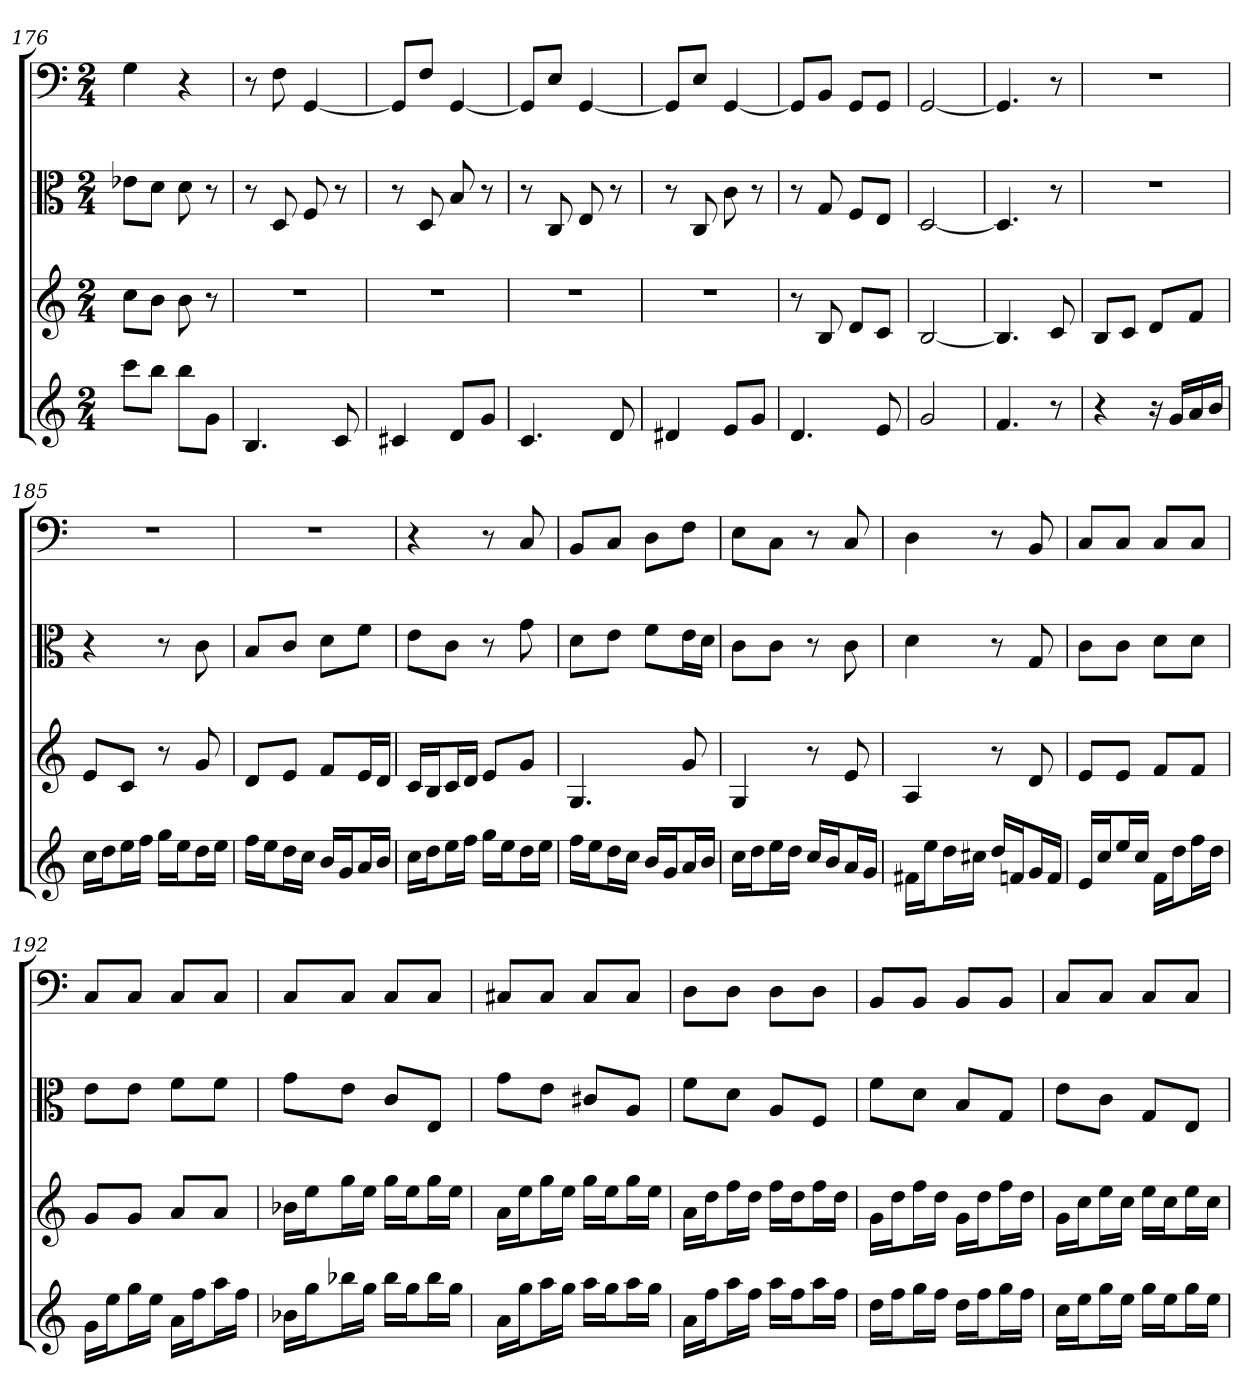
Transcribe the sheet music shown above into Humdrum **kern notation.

**kern	**kern	**kern	**kern
*part4	*part3	*part2	*part1
*staff4	*staff3	*staff2	*staff1
*	*	*clefC3	*clefF4
*k[]	*k[]	*k[]	*k[]
*C:	*C:	*C:	*C:
*M2/4	*M2/4	*M2/4	*M2/4
=176	=176	=176	=176
8cccL	8ccL	8e-X\L	4G
8bbJ	8bJ	8d\J	.
8bbL	8b	8d	4r
8gJ	8r	8r	.
=177	=177	=177	=177
4.B	2r	8r	8r
.	.	8D	8F
.	.	8F	[4GG
8c	.	8r	.
=178	=178	=178	=178
4c#X	2r	8r	8GG/L]
.	.	8D	8F/J
8dL	.	8B	[4GG
8gJ	.	8r	.
=179	=179	=179	=179
4.c	2r	8r	8GG/L]
.	.	8C	8E/J
.	.	8E	[4GG
8d	.	8r	.
=180	=180	=180	=180
4d#X	2r	8r	8GG/L]
.	.	8C	8E/J
8eL	.	8c	[4GG
8gJ	.	8r	.
=181	=181	=181	=181
4.d	8r	8r	8GG/L]
.	8B	8G	8BB/J
.	8dL	8F/L	8GG/L
8e	8cJ	8E/J	8GG/J
=182	=182	=182	=182
2g	[2B	[2D	[2GG
=183	=183	=183	=183
4.f	4.B]	4.D]	4.GG]
8r	8c	8r	8r
=184	=184	=184	=184
4r	8BL	2r	2r
.	8cJ	.	.
16r	8dL	.	.
16gLL	.	.	.
16a	8fJ	.	.
16bJJ	.	.	.
=185	=185	=185	=185
16ccLL	8eL	4r	2r
16ddJ	.	.	.
16eeL	8cJ	.	.
16ffJJ	.	.	.
16ggLL	8r	8r	.
16eeJ	.	.	.
16ddL	8g	8c	.
16eeJJ	.	.	.
=186	=186	=186	=186
16ffLL	8dL	8B/L	2r
16eeJ	.	.	.
16ddL	8eJ	8c/J	.
16ccJJ	.	.	.
16bLL	8fL	8d\L	.
16gJ	.	.	.
16aL	16eL	8f\J	.
16bJJ	16dJJ	.	.
=187	=187	=187	=187
16ccLL	16cLL	8e\L	4r
16ddJ	16BJ	.	.
16eeL	16cL	8c\J	.
16ffJJ	16dJJ	.	.
16ggLL	8eL	8r	8r
16eeJ	.	.	.
16ddL	8gJ	8g	8C
16eeJJ	.	.	.
=188	=188	=188	=188
16ffLL	4.G	8d\L	8BB/L
16eeJ	.	.	.
16ddL	.	8e\J	8C/J
16ccJJ	.	.	.
16bLL	.	8f\L	8D\L
16gJ	.	.	.
16aL	8g	16e\L	8F\J
16bJJ	.	16d\JJ	.
=189	=189	=189	=189
16ccLL	4G	8c\L	8E\L
16ddJ	.	.	.
16eeL	.	8c\J	8C\J
16ddJJ	.	.	.
16ccLL	8r	8r	8r
16bJ	.	.	.
16aL	8e	8c	8C
16gJJ	.	.	.
=190	=190	=190	=190
16f#XLL	4A	4d	4D
16eeJ	.	.	.
16ddL	.	.	.
16cc#XJJ	.	.	.
16ddLL	8r	8r	8r
16fnJ	.	.	.
16gL	8d	8G	8BB
16fJJ	.	.	.
=191	=191	=191	=191
16eLL	8eL	8c\L	8C/L
16ccJ	.	.	.
16eeL	8eJ	8c\J	8C/J
16ccJJ	.	.	.
16fLL	8fL	8d\L	8C/L
16ddJ	.	.	.
16ffL	8fJ	8d\J	8C/J
16ddJJ	.	.	.
=192	=192	=192	=192
16gLL	8gL	8e\L	8C/L
16eeJ	.	.	.
16ggL	8gJ	8e\J	8C/J
16eeJJ	.	.	.
16aLL	8aL	8f\L	8C/L
16ffJ	.	.	.
16aaL	8aJ	8f\J	8C/J
16ffJJ	.	.	.
=193	=193	=193	=193
16b-XLL	16b-XLL	8g\L	8C/L
16ggJ	16eeJ	.	.
16bb-XL	16ggL	8e\J	8C/J
16ggJJ	16eeJJ	.	.
16bb-LL	16ggLL	8c/L	8C/L
16ggJ	16eeJ	.	.
16bb-L	16ggL	8E/J	8C/J
16ggJJ	16eeJJ	.	.
=194	=194	=194	=194
16aLL	16aLL	8g\L	8C#X/L
16ggJ	16eeJ	.	.
16aaL	16ggL	8e\J	8C#/J
16ggJJ	16eeJJ	.	.
16aaLL	16ggLL	8c#X/L	8C#/L
16ggJ	16eeJ	.	.
16aaL	16ggL	8A/J	8C#/J
16ggJJ	16eeJJ	.	.
=195	=195	=195	=195
16aLL	16aLL	8f\L	8D\L
16ffJ	16ddJ	.	.
16aaL	16ffL	8d\J	8D\J
16ffJJ	16ddJJ	.	.
16aaLL	16ffLL	8A/L	8D\L
16ffJ	16ddJ	.	.
16aaL	16ffL	8F/J	8D\J
16ffJJ	16ddJJ	.	.
=196	=196	=196	=196
16ddLL	16gLL	8f\L	8BB/L
16ffJ	16ddJ	.	.
16ggL	16ffL	8d\J	8BB/J
16ffJJ	16ddJJ	.	.
16ddLL	16gLL	8B/L	8BB/L
16ffJ	16ddJ	.	.
16ggL	16ffL	8G/J	8BB/J
16ffJJ	16ddJJ	.	.
=197	=197	=197	=197
16ccLL	16gLL	8e\L	8C/L
16eeJ	16ccJ	.	.
16ggL	16eeL	8c\J	8C/J
16eeJJ	16ccJJ	.	.
16ggLL	16eeLL	8G/L	8C/L
16eeJ	16ccJ	.	.
16ggL	16eeL	8E/J	8C/J
16eeJJ	16ccJJ	.	.
=	=	=	=
*-	*-	*-	*-
